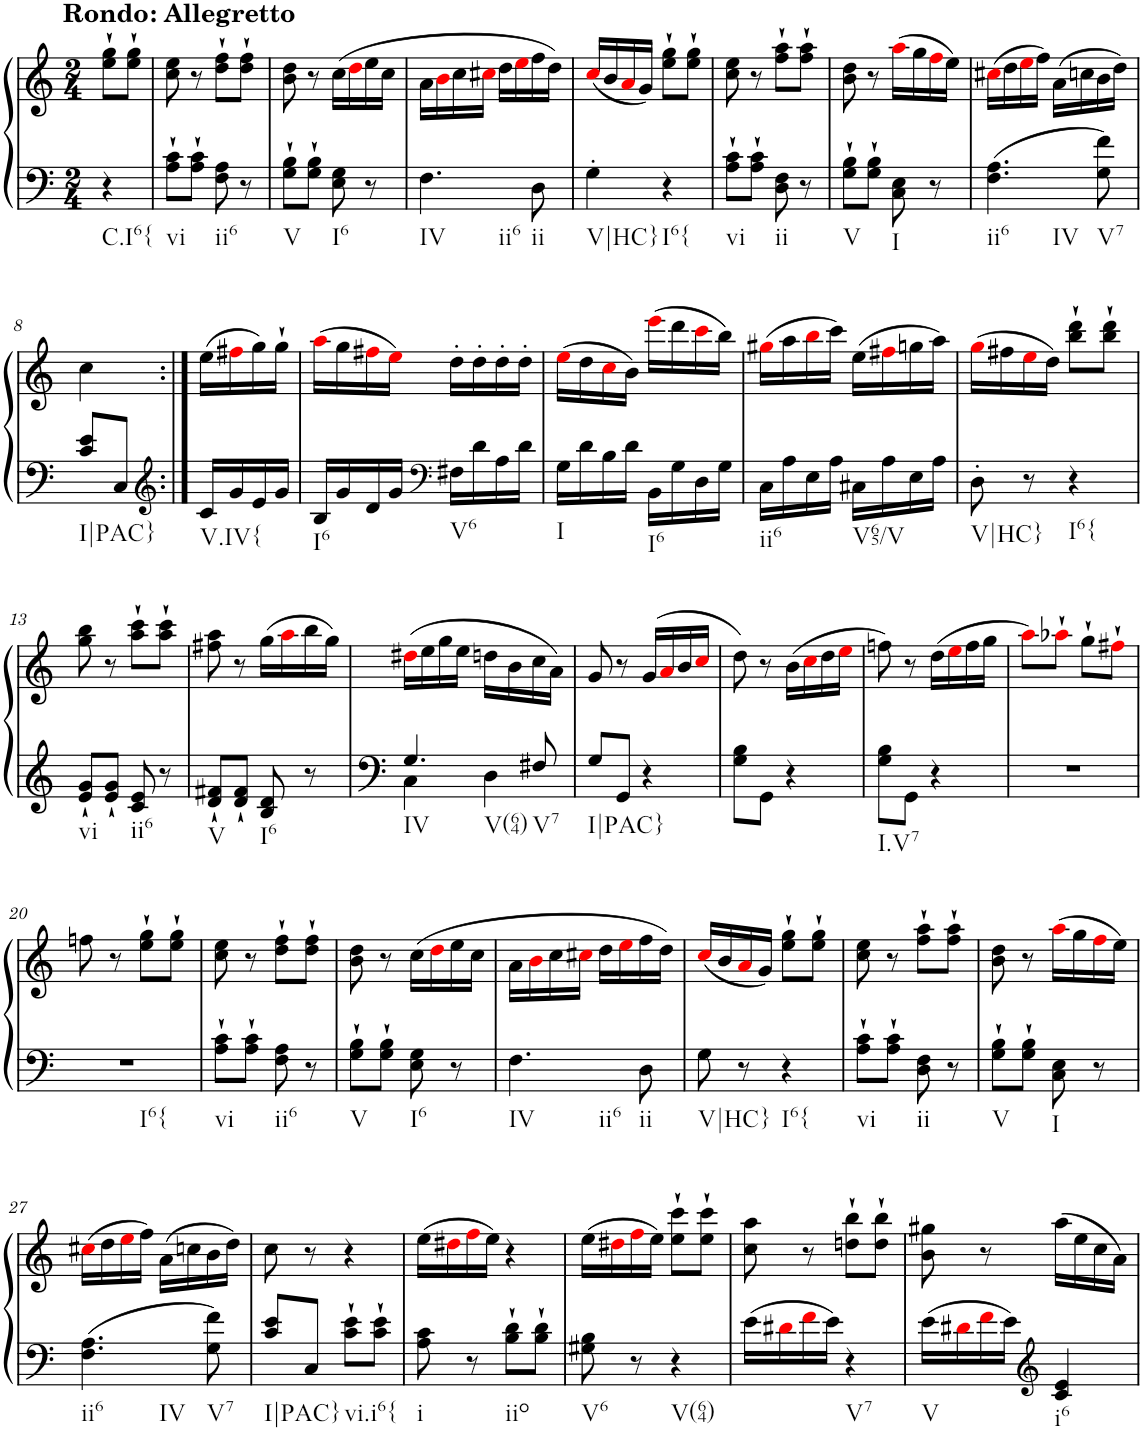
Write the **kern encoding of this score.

**kern	**kern
*part1	*part1
*staff2	*staff1
*I"Piano, Piano right	*
*I'Pno.	*
*clefF4	*clefG2
*k[]	*k[]
*M2/4	*M2/4
=	=
!	!LO:TX:a:B:t=Rondo&colon; Allegretto
!LO:TX:b:t=C.I6{	!
4r	8ee\` 8gg\`L
.	8ee\` 8gg\`J
=1	=1
!LO:TX:b:t=vi	!
8A\` 8c\`L	8cc\ 8ee\
8A\` 8c\`J	8r
!LO:TX:b:t=ii6	!
8F\ 8A\	8dd\` 8ff\`L
8r	8dd\` 8ff\`J
=2	=2
!LO:TX:b:t=V	!
8G\` 8B\`L	8b\ 8dd\
8G\` 8B\`J	8r
!LO:TX:b:t=I6	!
8E\ 8G\	(16cc\LL
.	16ddi\
8r	16ee\
.	16cc\JJ
=3	=3
!LO:TX:b:t=IV	!
!LO:TX:b:t=ii6	!
4.F\	16a\LL
.	16bi\
.	16cc\
.	16cc#Xi\JJ
.	16dd\LL
.	16eei\
!LO:TX:b:t=ii	!
8D\	16ff\
.	16dd\JJ)
=4	=4
!LO:TX:b:t=V|HC}	!
4G'\	(16cci/LL
.	16b/
.	16ai/
.	16g/JJ)
!LO:TX:b:t=I6{	!
4r	8ee\` 8gg\`L
.	8ee\` 8gg\`J
=5	=5
!LO:TX:b:t=vi	!
8A\` 8c\`L	8cc\ 8ee\
8A\` 8c\`J	8r
!LO:TX:b:t=ii	!
8D\ 8F\	8ff\` 8aa\`L
8r	8ff\` 8aa\`J
=6	=6
!LO:TX:b:t=V	!
8G\` 8B\`L	8b\ 8dd\
8G\` 8B\`J	8r
!LO:TX:b:t=I	!
8C\ 8E\	(16aai\LL
.	16gg\
8r	16ffi\
.	16ee\JJ)
=7	=7
!LO:TX:b:t=ii6	!
!LO:TX:b:t=IV	!
4.F\ 4.A\	(16cc#Xi\LL
.	16dd\
.	16eei\
.	16ff\JJ)
.	(16a\LL
.	16ccn\
!LO:TX:b:t=V7	!
8G\ 8f\	16b\
.	16dd\JJ)
!!LO:LB:g=z
==8	==8
!LO:TX:b:t=I|PAC}	!
8c/ 8e/L	4cc\
8C/J	.
*clefG2	*
!LO:TX:b:t=V.IV{	!
16c/LL	(16ee\LL
16g/	16ff#Xi\
16e/	16gg\)
16g/JJ	16gg`\JJ
=9	=9
!LO:TX:b:t=I6	!
16B/LL	(16aai\LL
16g/	16gg\
16d/	16ff#Xi\
16g/JJ	16eei\JJ)
*clefF4	*
!LO:TX:b:t=V6	!
16F#X\LL	16dd'\LL
16d\	16dd'\
16A\	16dd'\
16d\JJ	16dd'\JJ
=10	=10
!LO:TX:b:t=I	!
16G\LL	(16eei\LL
16d\	16dd\
16B\	16cci\
16d\JJ	16b\JJ)
!LO:TX:b:t=I6	!
16BB\LL	(16eeei\LL
16G\	16ddd\
16D\	16ccci\
16G\JJ	16bb\JJ)
=11	=11
!LO:TX:b:t=ii6	!
16C\LL	(16gg#Xi\LL
16A\	16aa\
16E\	16bbi\
16A\JJ	16ccc\JJ)
!LO:TX:b:t=V65/V	!
16C#X\LL	(16ee\LL
16A\	16ff#Xi\
16E\	16ggn\
16A\JJ	16aa\JJ)
=12	=12
!LO:TX:b:t=V|HC}	!
8D'\	(16ggi\LL
.	16ff#X\
8r	16eei\
.	16dd\JJ)
!LO:TX:b:t=I6{	!
4r	8bb\` 8ddd\`L
.	8bb\` 8ddd\`J
!!LO:LB:g=z
=13	=13
!LO:TX:b:t=vi	!
8e/` 8g/`L	8gg\ 8bb\
8e/` 8g/`J	8r
!LO:TX:b:t=ii6	!
8c/ 8e/	8aa\` 8ccc\`L
8r	8aa\` 8ccc\`J
=14	=14
!LO:TX:b:t=V	!
8d/` 8f#X/`L	8ff#X\ 8aa\
8d/` 8f#/`J	8r
!LO:TX:b:t=I6	!
8B/ 8d/	(16gg\LL
.	16aai\
8r	16bb\
.	16gg\JJ)
=15	=15
*^	*
!LO:TX:b:t=IV	!	!
!LO:TX:b:t=V(64)	!	!
4.G/	4C\	(16dd#Xi\LL
.	.	16ee\
.	.	16gg\
.	.	16ee\JJ
.	4D\	16ddn\LL
.	.	16b\
!LO:TX:b:t=V7	!	!
8F#X/	.	16cc\
.	.	16a\JJ)
*v	*v	*
=16	=16
!LO:TX:b:t=I|PAC}	!
8G/L	8g/
8GG/J	8r
4r	(>16g/LL
.	16ai/
.	16b/
.	16cci/JJ
=17	=17
8G\ 8B\L	8dd\)
8GG\J	8r
4r	(16b\LL
.	16cci\
.	16dd\
.	16eei\JJ
=18	=18
!LO:TX:b:t=I.V7	!
8G\ 8B\L	8ffn\)
8GG\J	8r
4r	(16dd\LL
.	16eei\
.	16ff\
.	16gg\JJ
=19	=19
2r	8aai\L)
.	8aa-X`i\J
.	8gg`\L
.	8ff#X`i\J
!!LO:LB:g=z
=20	=20
!LO:TX:b:t=I6{	!
2r	8ffn\
.	8r
.	8ee\` 8gg\`L
.	8ee\` 8gg\`J
=21	=21
!LO:TX:b:t=vi	!
8A\` 8c\`L	8cc\ 8ee\
8A\` 8c\`J	8r
!LO:TX:b:t=ii6	!
8F\ 8A\	8dd\` 8ff\`L
8r	8dd\` 8ff\`J
=22	=22
!LO:TX:b:t=V	!
8G\` 8B\`L	8b\ 8dd\
8G\` 8B\`J	8r
!LO:TX:b:t=I6	!
8E\ 8G\	(16cc\LL
.	16ddi\
8r	16ee\
.	16cc\JJ
=23	=23
!LO:TX:b:t=IV	!
!LO:TX:b:t=ii6	!
4.F\	16a\LL
.	16bi\
.	16cc\
.	16cc#Xi\JJ
.	16dd\LL
.	16eei\
!LO:TX:b:t=ii	!
8D\	16ff\
.	16dd\JJ)
=24	=24
!LO:TX:b:t=V|HC}	!
8G\	(16cci/LL
.	16b/
8r	16ai/
.	16g/JJ)
!LO:TX:b:t=I6{	!
4r	8ee\` 8gg\`L
.	8ee\` 8gg\`J
=25	=25
!LO:TX:b:t=vi	!
8A\` 8c\`L	8cc\ 8ee\
8A\` 8c\`J	8r
!LO:TX:b:t=ii	!
8D\ 8F\	8ff\` 8aa\`L
8r	8ff\` 8aa\`J
=26	=26
!LO:TX:b:t=V	!
8G\` 8B\`L	8b\ 8dd\
8G\` 8B\`J	8r
!LO:TX:b:t=I	!
8C\ 8E\	(16aai\LL
.	16gg\
8r	16ffi\
.	16ee\JJ)
!!LO:LB:g=z
=27	=27
!LO:TX:b:t=ii6	!
!LO:TX:b:t=IV	!
4.F\ 4.A\	(16cc#Xi\LL
.	16dd\
.	16eei\
.	16ff\JJ)
.	(16a\LL
.	16ccn\
!LO:TX:b:t=V7	!
8G\ 8f\	16b\
.	16dd\JJ)
=28	=28
!LO:TX:b:t=I|PAC}	!
8c/ 8e/L	8cc\
8C/J	8r
!LO:TX:b:t=vi.i6{	!
8c\` 8e\`L	4r
8c\` 8e\`J	.
=29	=29
!LO:TX:b:t=i	!
8A\ 8c\	(16ee\LL
.	16dd#Xi\
8r	16ffi\
.	16ee\JJ)
!LO:TX:b:t=iio	!
8B\` 8d\`L	4r
8B\` 8d\`J	.
=30	=30
!LO:TX:b:t=V6	!
8G#X\ 8B\	(16ee\LL
.	16dd#Xi\
8r	16ffi\
.	16ee\JJ)
!LO:TX:b:t=V(64)	!
4r	8ee\` 8ccc\`L
.	8ee\` 8ccc\`J
=31	=31
16e\LL	8cc\ 8aa\
16d#Xi\	.
16fi\	8r
16e\JJ	.
!LO:TX:b:t=V7	!
4r	8ddn\` 8bb\`L
.	8dd\` 8bb\`J
=32	=32
!LO:TX:b:t=V	!
16e\LL	8b\ 8gg#X\
16d#Xi\	.
16fi\	8r
16e\JJ	.
*clefG2	*
!LO:TX:b:t=i6	!
4c/ 4e/	(16aa\LL
.	16ee\
.	16cc\
.	16a\JJ)
=	=
*-	*-
